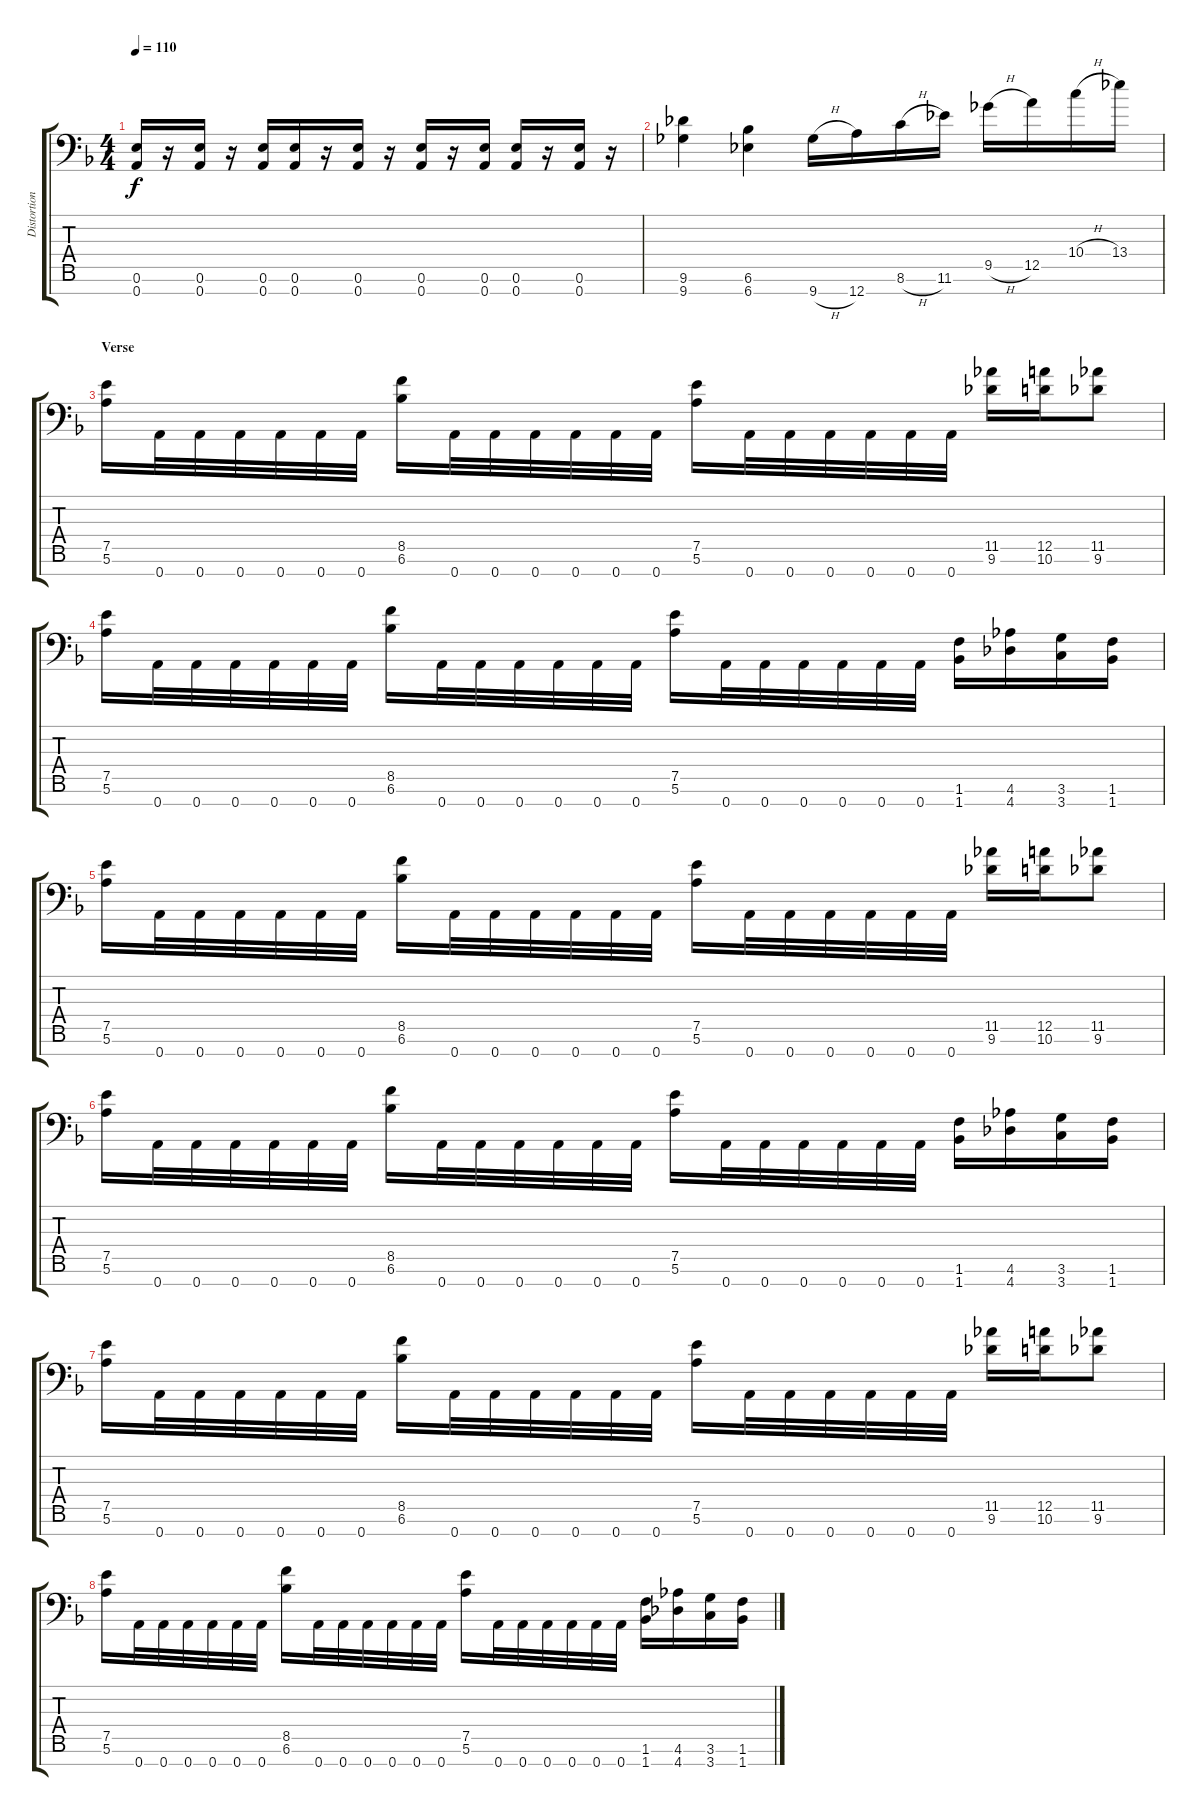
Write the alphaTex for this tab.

\track ("Distortion Guitar 2" "Distortion") {instrument distortionguitar}
\staff {score tabs}
\tuning (E4 B3 G3 D3 A2 E2 A1) {hide}
\ts (4 4)
\tempo 110
\clef f4
\ks dminor
(0.6 0.7).16{dy f} r.16 (0.6 0.7).16 r.16 (0.6 0.7).16 (0.6 0.7).16 r.16 (0.6 0.7).16 r.16 (0.6 0.7).16 r.16 (0.6 0.7).16 (0.6 0.7).16 r.16 (0.6 0.7).16 r.16 |
(9.6 9.7).4 (6.6 6.7).4 9.7{h}.16 12.7.16 8.6{h}.16 11.6.16 9.5{h}.16 12.5.16 10.4{h}.16 13.4.16 |
\section ("" "Verse")
(7.5 5.6).16 0.7.32 0.7.32 0.7.32 0.7.32 0.7.32 0.7.32 (8.5 6.6).16 0.7.32 0.7.32 0.7.32 0.7.32 0.7.32 0.7.32 (7.5 5.6).16 0.7.32 0.7.32 0.7.32 0.7.32 0.7.32 0.7.32 (11.5 9.6).16 (12.5 10.6).16 (11.5 9.6).8 |
(7.5 5.6).16 0.7.32 0.7.32 0.7.32 0.7.32 0.7.32 0.7.32 (8.5 6.6).16 0.7.32 0.7.32 0.7.32 0.7.32 0.7.32 0.7.32 (7.5 5.6).16 0.7.32 0.7.32 0.7.32 0.7.32 0.7.32 0.7.32 (1.6 1.7).16 (4.6 4.7).16 (3.6 3.7).16 (1.6 1.7).16 |
(7.5 5.6).16 0.7.32 0.7.32 0.7.32 0.7.32 0.7.32 0.7.32 (8.5 6.6).16 0.7.32 0.7.32 0.7.32 0.7.32 0.7.32 0.7.32 (7.5 5.6).16 0.7.32 0.7.32 0.7.32 0.7.32 0.7.32 0.7.32 (11.5 9.6).16 (12.5 10.6).16 (11.5 9.6).8 |
(7.5 5.6).16 0.7.32 0.7.32 0.7.32 0.7.32 0.7.32 0.7.32 (8.5 6.6).16 0.7.32 0.7.32 0.7.32 0.7.32 0.7.32 0.7.32 (7.5 5.6).16 0.7.32 0.7.32 0.7.32 0.7.32 0.7.32 0.7.32 (1.6 1.7).16 (4.6 4.7).16 (3.6 3.7).16 (1.6 1.7).16 |
(7.5 5.6).16 0.7.32 0.7.32 0.7.32 0.7.32 0.7.32 0.7.32 (8.5 6.6).16 0.7.32 0.7.32 0.7.32 0.7.32 0.7.32 0.7.32 (7.5 5.6).16 0.7.32 0.7.32 0.7.32 0.7.32 0.7.32 0.7.32 (11.5 9.6).16 (12.5 10.6).16 (11.5 9.6).8 |
(7.5 5.6).16 0.7.32 0.7.32 0.7.32 0.7.32 0.7.32 0.7.32 (8.5 6.6).16 0.7.32 0.7.32 0.7.32 0.7.32 0.7.32 0.7.32 (7.5 5.6).16 0.7.32 0.7.32 0.7.32 0.7.32 0.7.32 0.7.32 (1.6 1.7).16 (4.6 4.7).16 (3.6 3.7).16 (1.6 1.7).16
